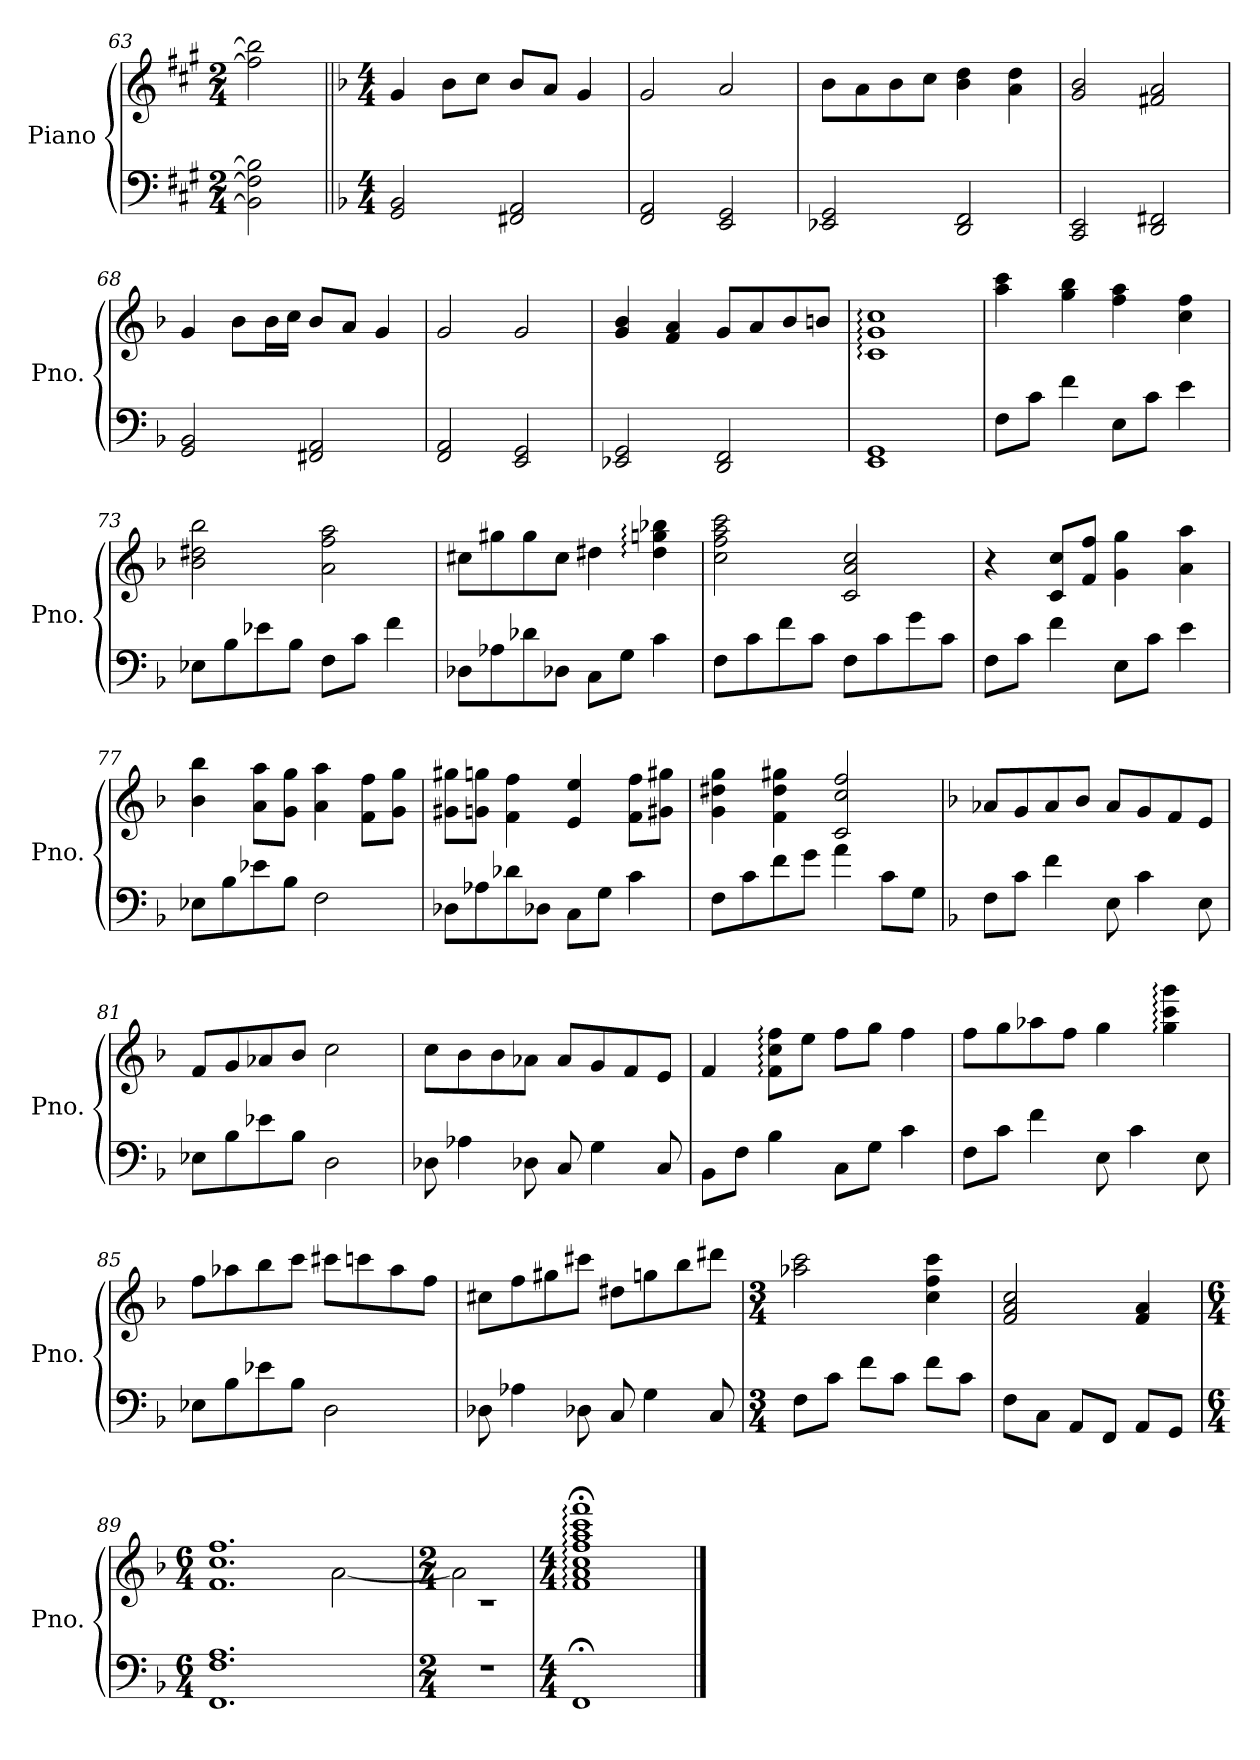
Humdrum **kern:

**kern	**kern
*part1	*part1
*staff2	*staff1
*I"Piano	*
*I'Pno.	*
*clefF4	*clefG2
*k[f#c#g#]	*k[f#c#g#]
*M2/4	*M2/4
=63	=63
2BB\] 2F#\] 2B\]	2ff#\] 2bb\]
!!LO:LB:g=z
=64||	=64||
*k[b-]	*k[b-]
*M4/4	*M4/4
2GG/ 2BB-/	4g/
.	8b-\L
.	8cc\J
2FF#X/ 2AA/	8b-/L
.	8a/J
.	4g/
=65	=65
2FF/ 2AA/	2g/
2EE/ 2GG/	2a/
=66	=66
2EE-X/ 2GG/	8b-\L
.	8a\
.	8b-\
.	8cc\J
2DD/ 2FF/	4b-\ 4dd\
.	4a\ 4dd\
=67	=67
2CC/ 2EE/	2g/ 2b-/
2DD/ 2FF#X/	2f#X/ 2a/
=68	=68
2GG/ 2BB-/	4g/
.	8b-\L
.	16b-\L
.	16cc\JJ
2FF#X/ 2AA/	8b-/L
.	8a/J
.	4g/
=69	=69
2FF/ 2AA/	2g/
2EE/ 2GG/	2g/
=70	=70
2EE-X/ 2GG/	4g/ 4b-/
.	4f/ 4a/
2DD/ 2FF/	8g/L
.	8a/
.	8b-/
.	8bn/J
=71	=71
1EE 1GG	1c: 1g: 1cc:
!!LO:LB:g=z
=72	=72
8F\L	4aa\ 4ccc\
8c\J	.
4f\	4gg\ 4bb-\
8E\L	4ff\ 4aa\
8c\J	.
4e\	4cc\ 4ff\
=73	=73
8E-X\L	2b-\ 2dd#X\ 2bb-\
8B-\	.
8e-X\	.
8B-\J	.
8F\L	2a\ 2ff\ 2aa\
8c\J	.
4f\	.
=74	=74
8D-X\L	8cc#X\L
8A-X\	8gg#X\
8d-X\	8gg#\
8D-X\J	8cc#\J
8C\L	4dd#X\
8G\J	.
4c\	4dd#\: 4ggn\: 4bb-X\:
=75	=75
8F\L	2cc\ 2ff\ 2aa\ 2ccc\
8c\	.
8f\	.
8c\J	.
8F\L	2c/ 2a/ 2cc/
8c\	.
8g\	.
8c\J	.
!!LO:LB:g=z
=76	=76
8F\L	4r
8c\J	.
4f\	8c/ 8cc/L
.	8f/ 8ff/J
8E\L	4g\ 4gg\
8c\J	.
4e\	4a\ 4aa\
=77	=77
8E-X\L	4b-\ 4bb-\
8B-\	.
8e-X\	8a\ 8aa\L
8B-\J	8g\ 8gg\J
2F\	4a\ 4aa\
.	8f\ 8ff\L
.	8g\ 8gg\J
=78	=78
8D-X\L	8g#X\ 8gg#X\L
8A-X\	8gn\ 8ggn\J
8d-X\	4f\ 4ff\
8D-X\J	.
8C\L	4e/ 4ee/
8G\J	.
4c\	8f\ 8ff\L
.	8g#X\ 8gg#X\J
=79	=79
8F\L	4g\ 4dd#X\ 4gg\
8c\	.
8f\	4f\ 4dd#\ 4gg#X\
8g\J	.
4a\	2c/ 2cc/ 2ff/
8c\L	.
8G\J	.
!!LO:LB:g=z
=80	=80
*k[b-]	*k[b-]
8F\L	8a-X/L
8c\J	8g/
4f\	8a-/
.	8b-/J
8E\	8a-/L
4c\	8g/
.	8f/
8E\	8e/J
=81	=81
8E-X\L	8f/L
8B-\	8g/
8e-X\	8a-X/
8B-\J	8b-/J
2D\	2cc\
=82	=82
8D-X\	8cc\L
4A-X\	8b-\
.	8b-\
8D-X\	8a-X\J
8C/	8a-/L
4G\	8g/
.	8f/
8C/	8e/J
=83	=83
8BB-\L	4f/
8F\J	.
4B-\	8f\: 8cc\: 8ff\:L
.	8ee\J
8C\L	8ff\L
8G\J	8gg\J
4c\	4ff\
=84	=84
8F\L	8ff\L
8c\J	8gg\
4f\	8aa-X\
.	8ff\J
8E\	4gg\
4c\	.
.	4gg\: 4ccc\: 4ggg\:
8E\	.
!!LO:PB:g=z
=85	=85
8E-X\L	8ff\L
8B-\	8aa-X\
8e-X\	8bb-\
8B-\J	8ccc\J
2D\	8ccc#X\L
.	8cccn\
.	8aa-\
.	8ff\J
=86	=86
8D-X\	8cc#X\L
4A-X\	8ff\
.	8gg#X\
8D-X\	8ccc#X\J
8C/	8dd#X\L
4G\	8ggn\
.	8bb-\
8C/	8ddd#X\J
=87	=87
*M3/4	*M3/4
8F\L	2aa-X\ 2ccc\
8c\J	.
8f\L	.
8c\J	.
8f\L	4cc\ 4ff\ 4ccc\
8c\J	.
=88	=88
8F\L	2f/ 2a/ 2cc/
8C\J	.
8AA/L	.
8FF/J	.
8AA/L	4f/ 4a/
8GG/J	.
!!LO:LB:g=z
=89	=89
*M6/4	*M6/4
*	*^
1.FF 1.F 1.A	1.f 1.cc 1.ff	1ryy
.	.	[2a\
=90	=90	=90
*M2/4	*M2/4	*
2r	2rc	2a\]
*	*v	*v
=91	=91
*M4/4	*M4/4
1FF;<	1f;<: 1a;<: 1cc;<: 1ff;<: 1aa;<: 1ccc;<: 1fff;<:
==	==
*-	*-
